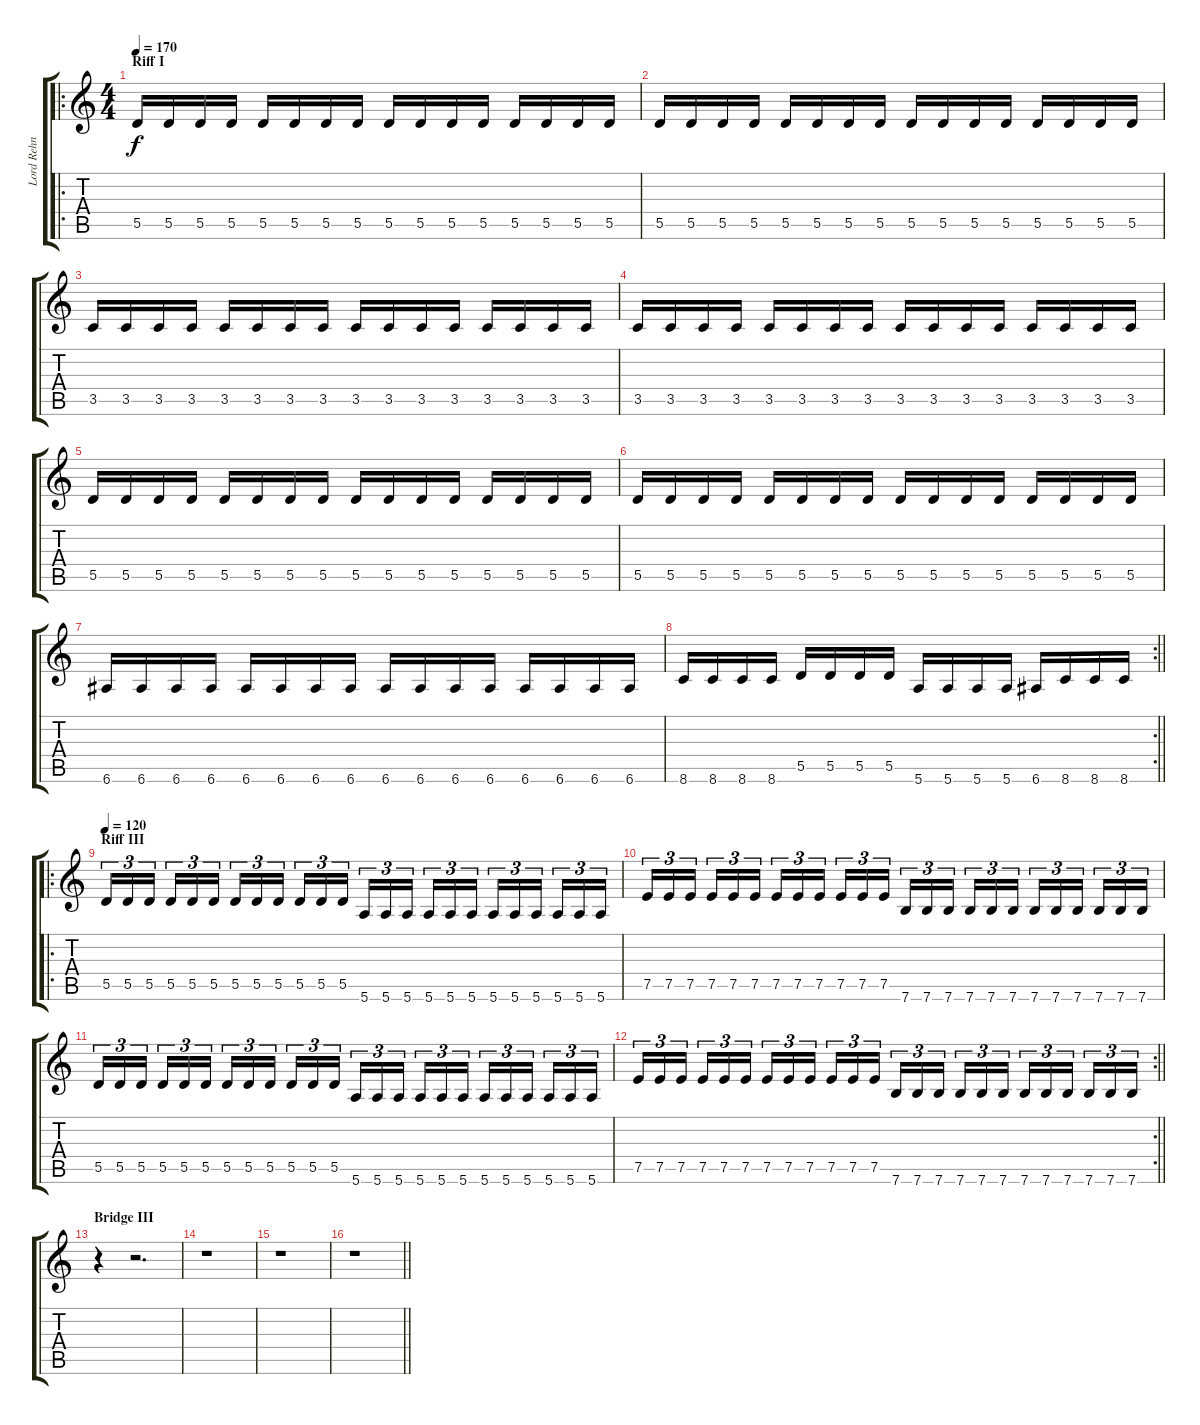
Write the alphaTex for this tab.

\track ("Lord Rehn" "Lord Rehn") {instrument distortionguitar}
\staff {score tabs}
\tuning (E4 B3 G3 D3 A2 E2) {hide}
\ro
\ts (4 4)
\section ("" "Riff I")
\tempo 170
\clef g2
\ks c
5.5.16{dy f} 5.5.16 5.5.16 5.5.16 5.5.16 5.5.16 5.5.16 5.5.16 5.5.16 5.5.16 5.5.16 5.5.16 5.5.16 5.5.16 5.5.16 5.5.16 |
5.5.16 5.5.16 5.5.16 5.5.16 5.5.16 5.5.16 5.5.16 5.5.16 5.5.16 5.5.16 5.5.16 5.5.16 5.5.16 5.5.16 5.5.16 5.5.16 |
3.5.16 3.5.16 3.5.16 3.5.16 3.5.16 3.5.16 3.5.16 3.5.16 3.5.16 3.5.16 3.5.16 3.5.16 3.5.16 3.5.16 3.5.16 3.5.16 |
3.5.16 3.5.16 3.5.16 3.5.16 3.5.16 3.5.16 3.5.16 3.5.16 3.5.16 3.5.16 3.5.16 3.5.16 3.5.16 3.5.16 3.5.16 3.5.16 |
5.5.16 5.5.16 5.5.16 5.5.16 5.5.16 5.5.16 5.5.16 5.5.16 5.5.16 5.5.16 5.5.16 5.5.16 5.5.16 5.5.16 5.5.16 5.5.16 |
5.5.16 5.5.16 5.5.16 5.5.16 5.5.16 5.5.16 5.5.16 5.5.16 5.5.16 5.5.16 5.5.16 5.5.16 5.5.16 5.5.16 5.5.16 5.5.16 |
6.6.16 6.6.16 6.6.16 6.6.16 6.6.16 6.6.16 6.6.16 6.6.16 6.6.16 6.6.16 6.6.16 6.6.16 6.6.16 6.6.16 6.6.16 6.6.16 |
\rc 2
\barLineRight lightlight
8.6.16 8.6.16 8.6.16 8.6.16 5.5.16 5.5.16 5.5.16 5.5.16 5.6.16 5.6.16 5.6.16 5.6.16 6.6.16 8.6.16 8.6.16 8.6.16 |
\ro
\section ("" "Riff III")
\tempo 120
5.5.16{tu (3 2)} 5.5.16{tu (3 2)} 5.5.16{tu (3 2) beam splitsecondary} 5.5.16{tu (3 2)} 5.5.16{tu (3 2)} 5.5.16{tu (3 2)} 5.5.16{tu (3 2)} 5.5.16{tu (3 2)} 5.5.16{tu (3 2) beam splitsecondary} 5.5.16{tu (3 2)} 5.5.16{tu (3 2)} 5.5.16{tu (3 2)} 5.6.16{tu (3 2)} 5.6.16{tu (3 2)} 5.6.16{tu (3 2) beam splitsecondary} 5.6.16{tu (3 2)} 5.6.16{tu (3 2)} 5.6.16{tu (3 2)} 5.6.16{tu (3 2)} 5.6.16{tu (3 2)} 5.6.16{tu (3 2) beam splitsecondary} 5.6.16{tu (3 2)} 5.6.16{tu (3 2)} 5.6.16{tu (3 2)} |
7.5.16{tu (3 2)} 7.5.16{tu (3 2)} 7.5.16{tu (3 2) beam splitsecondary} 7.5.16{tu (3 2)} 7.5.16{tu (3 2)} 7.5.16{tu (3 2)} 7.5.16{tu (3 2)} 7.5.16{tu (3 2)} 7.5.16{tu (3 2) beam splitsecondary} 7.5.16{tu (3 2)} 7.5.16{tu (3 2)} 7.5.16{tu (3 2)} 7.6.16{tu (3 2)} 7.6.16{tu (3 2)} 7.6.16{tu (3 2) beam splitsecondary} 7.6.16{tu (3 2)} 7.6.16{tu (3 2)} 7.6.16{tu (3 2)} 7.6.16{tu (3 2)} 7.6.16{tu (3 2)} 7.6.16{tu (3 2) beam splitsecondary} 7.6.16{tu (3 2)} 7.6.16{tu (3 2)} 7.6.16{tu (3 2)} |
5.5.16{tu (3 2)} 5.5.16{tu (3 2)} 5.5.16{tu (3 2) beam splitsecondary} 5.5.16{tu (3 2)} 5.5.16{tu (3 2)} 5.5.16{tu (3 2)} 5.5.16{tu (3 2)} 5.5.16{tu (3 2)} 5.5.16{tu (3 2) beam splitsecondary} 5.5.16{tu (3 2)} 5.5.16{tu (3 2)} 5.5.16{tu (3 2)} 5.6.16{tu (3 2)} 5.6.16{tu (3 2)} 5.6.16{tu (3 2) beam splitsecondary} 5.6.16{tu (3 2)} 5.6.16{tu (3 2)} 5.6.16{tu (3 2)} 5.6.16{tu (3 2)} 5.6.16{tu (3 2)} 5.6.16{tu (3 2) beam splitsecondary} 5.6.16{tu (3 2)} 5.6.16{tu (3 2)} 5.6.16{tu (3 2)} |
\rc 2
\barLineRight lightlight
7.5.16{tu (3 2)} 7.5.16{tu (3 2)} 7.5.16{tu (3 2) beam splitsecondary} 7.5.16{tu (3 2)} 7.5.16{tu (3 2)} 7.5.16{tu (3 2)} 7.5.16{tu (3 2)} 7.5.16{tu (3 2)} 7.5.16{tu (3 2) beam splitsecondary} 7.5.16{tu (3 2)} 7.5.16{tu (3 2)} 7.5.16{tu (3 2)} 7.6.16{tu (3 2)} 7.6.16{tu (3 2)} 7.6.16{tu (3 2) beam splitsecondary} 7.6.16{tu (3 2)} 7.6.16{tu (3 2)} 7.6.16{tu (3 2)} 7.6.16{tu (3 2)} 7.6.16{tu (3 2)} 7.6.16{tu (3 2) beam splitsecondary} 7.6.16{tu (3 2)} 7.6.16{tu (3 2)} 7.6.16{tu (3 2)} |
\section ("" "Bridge III")
r.4 r.2{d} |
r.1 |
r.1 |
\barLineRight lightlight
r.1
